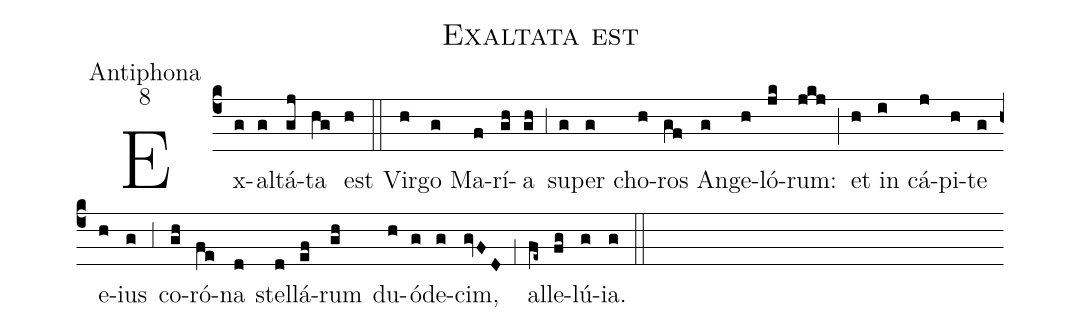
name:Exaltata est;
office-part:Antiphona;
mode:8;
%%
(c4) Ex(g)al(g)tá(gj)ta(hg) est(h) (::)
Vir(h)go(g) Ma(f)rí(gh)a(gh) (,3) su(g)per(g) cho(h)ros(gf) An(g)ge(h)ló(jk)rum:(jkj) (;) et(h) in(i) cá(j)pi(h)te(g) e(h)ius(g) (,3) co(gh)ró(fe)na(d) stel(d)lá(ef)rum(gh) du(h)ó(g)de(g)cim,(gvFD) (,1) al(fe~)le(fg)lú(g)ia.(g) (::)
